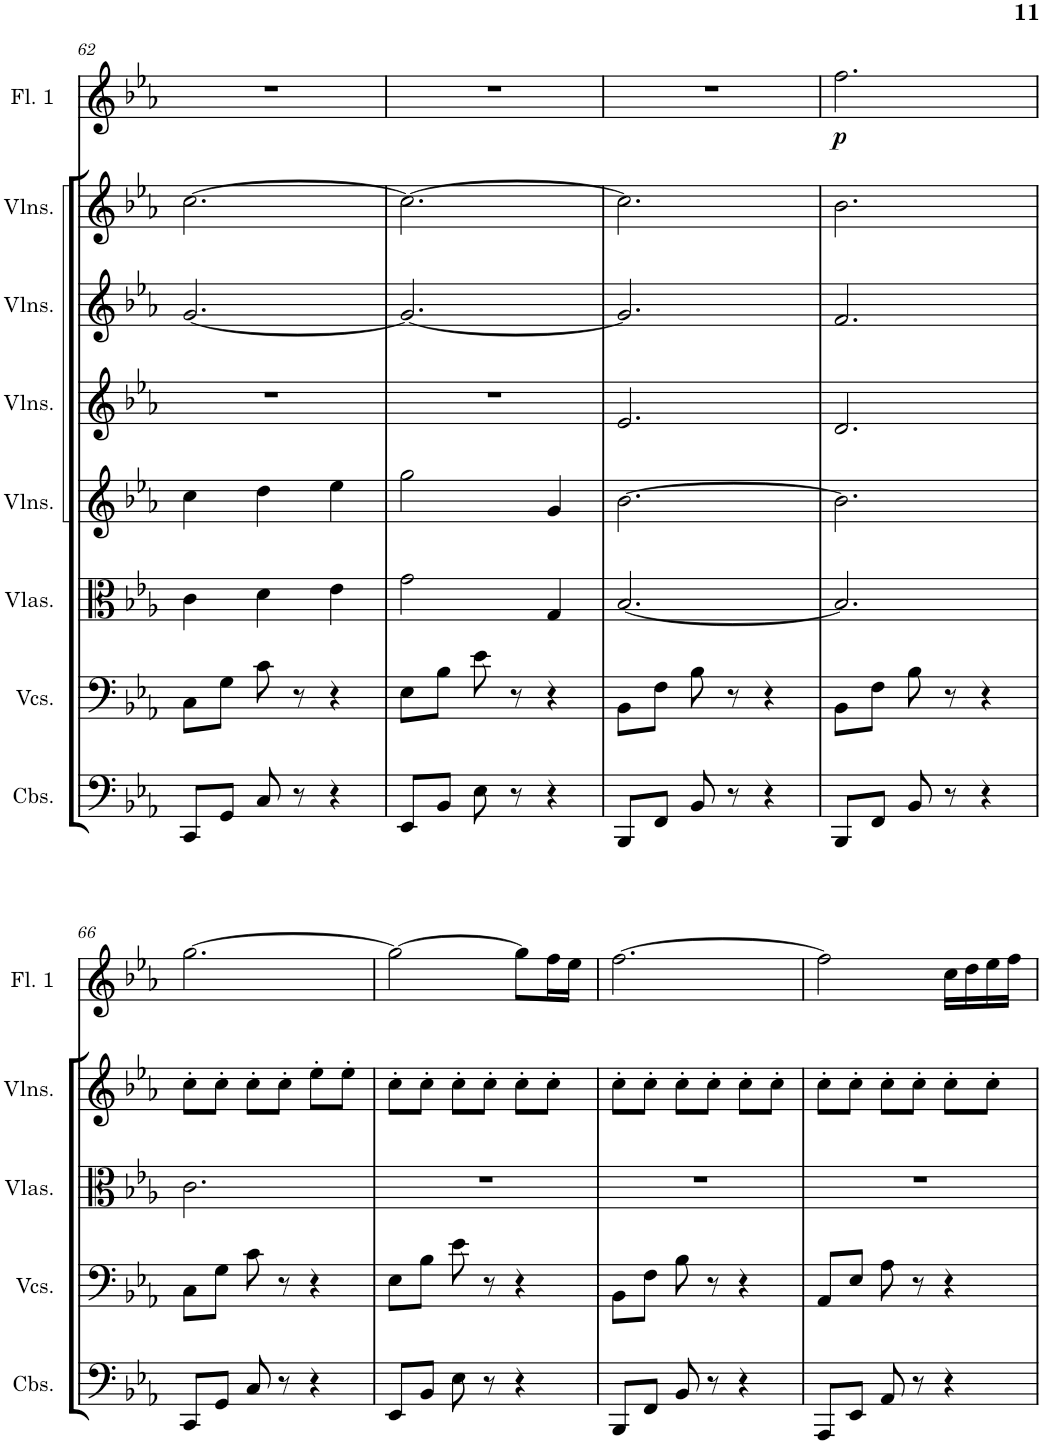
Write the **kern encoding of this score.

**kern	**kern	**kern	**kern	**kern	**kern	**kern	**kern	**dynam
*part8	*part7	*part6	*part5	*part4	*part3	*part2	*part1	*part1
*staff8	*staff7	*staff6	*staff5	*staff4	*staff3	*staff2	*staff1	*staff1
*I"Contrabasses	*I"Violoncellos	*I"Violas	*I"Violins	*I"Violins	*I"Violins	*I"Violins	*I"Flute 1	*
*I'Cbs.	*I'Vcs.	*I'Vlas.	*I'Vlns.	*I'Vlns.	*I'Vlns.	*I'Vlns.	*I'Fl. 1	*
!!LO:PB:g=z
*clefF4	*clefF4	*clefC3	*clefG2	*clefG2	*clefG2	*clefG2	*clefG2	*
*k[b-e-a-]	*k[b-e-a-]	*k[b-e-a-]	*k[b-e-a-]	*k[b-e-a-]	*k[b-e-a-]	*k[b-e-a-]	*k[b-e-a-]	*
*M3/4	*M3/4	*M3/4	*M3/4	*M3/4	*M3/4	*M3/4	*M3/4	*
=62	=62	=62	=62	=62	=62	=62	=62	=62
8CC/L	8C\L	4c\	4cc\	2.r	[2.g/	[2.cc\	2.r	.
8GG/J	8G\J	.	.	.	.	.	.	.
8C/	8c\	4d\	4dd\	.	.	.	.	.
8r	8r	.	.	.	.	.	.	.
4r	4r	4e-\	4ee-\	.	.	.	.	.
=63	=63	=63	=63	=63	=63	=63	=63	=63
8EE-/L	8E-\L	2g\	2gg\	2.r	2.g/_	2.cc\_	2.r	.
8BB-/J	8B-\J	.	.	.	.	.	.	.
8E-\	8e-\	.	.	.	.	.	.	.
8r	8r	.	.	.	.	.	.	.
4r	4r	4G/	4g/	.	.	.	.	.
=64	=64	=64	=64	=64	=64	=64	=64	=64
8BBB-/L	8BB-\L	[2.B-/	[2.b-\	2.e-/	2.g/]	2.cc\]	2.r	.
8FF/J	8F\J	.	.	.	.	.	.	.
8BB-/	8B-\	.	.	.	.	.	.	.
8r	8r	.	.	.	.	.	.	.
4r	4r	.	.	.	.	.	.	.
=65	=65	=65	=65	=65	=65	=65	=65	=65
!	!	!	!	!	!	!	!	!LO:DY:b
8BBB-/L	8BB-\L	2.B-/]	2.b-\]	2.d/	2.f/	2.b-\	2.ff\	p
8FF/J	8F\J	.	.	.	.	.	.	.
8BB-/	8B-\	.	.	.	.	.	.	.
8r	8r	.	.	.	.	.	.	.
4r	4r	.	.	.	.	.	.	.
!!LO:LB:g=z
=66	=66	=66	=66	=66	=66	=66	=66	=66
8CC/L	8C\L	2.c\	2.r	2.r	2.r	8cc'\L	[2.gg\	.
8GG/J	8G\J	.	.	.	.	8cc'\J	.	.
8C/	8c\	.	.	.	.	8cc'\L	.	.
8r	8r	.	.	.	.	8cc'\J	.	.
4r	4r	.	.	.	.	8ee-'\L	.	.
.	.	.	.	.	.	8ee-'\J	.	.
=67	=67	=67	=67	=67	=67	=67	=67	=67
8EE-/L	8E-\L	2.r	2.r	2.r	2.r	8cc'\L	2gg\_	.
8BB-/J	8B-\J	.	.	.	.	8cc'\J	.	.
8E-\	8e-\	.	.	.	.	8cc'\L	.	.
8r	8r	.	.	.	.	8cc'\J	.	.
4r	4r	.	.	.	.	8cc'\L	8gg\L]	.
.	.	.	.	.	.	8cc'\J	16ff\L	.
.	.	.	.	.	.	.	16ee-\JJ	.
=68	=68	=68	=68	=68	=68	=68	=68	=68
8BBB-/L	8BB-\L	2.r	2.r	2.r	2.r	8cc'\L	[2.ff\	.
8FF/J	8F\J	.	.	.	.	8cc'\J	.	.
8BB-/	8B-\	.	.	.	.	8cc'\L	.	.
8r	8r	.	.	.	.	8cc'\J	.	.
4r	4r	.	.	.	.	8cc'\L	.	.
.	.	.	.	.	.	8cc'\J	.	.
=69	=69	=69	=69	=69	=69	=69	=69	=69
8AAA-/L	8AA-/L	2.r	2.r	2.r	2.r	8cc'\L	2ff\]	.
8EE-/J	8E-/J	.	.	.	.	8cc'\J	.	.
8AA-/	8A-\	.	.	.	.	8cc'\L	.	.
8r	8r	.	.	.	.	8cc'\J	.	.
4r	4r	.	.	.	.	8cc'\L	16cc\LL	.
.	.	.	.	.	.	.	16dd\	.
.	.	.	.	.	.	8cc'\J	16ee-\	.
.	.	.	.	.	.	.	16ff\JJ	.
=	=	=	=	=	=	=	=	=
*-	*-	*-	*-	*-	*-	*-	*-	*-
